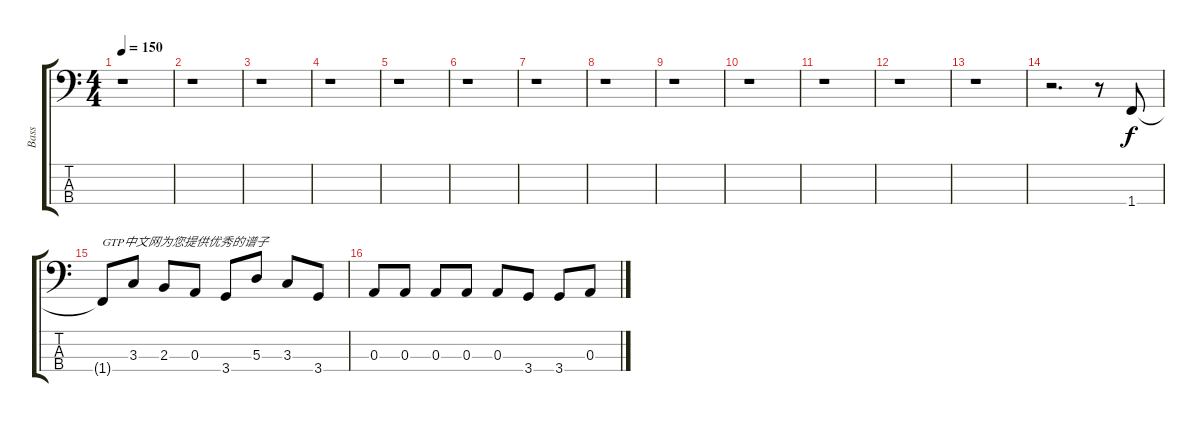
\track ("Bass" "Bass") {instrument electricbassfinger}
\staff {score tabs}
\tuning (G2 D2 A1 E1) {hide}
\ts (4 4)
\tempo 150
\clef f4
\ks c
r.1{dy f instrument electricbassfinger} |
r.1 |
r.1 |
r.1 |
r.1 |
r.1 |
r.1 |
r.1 |
r.1 |
r.1 |
r.1 |
r.1 |
r.1 |
r.2{d} r.8 1.4.8 |
1.4{t}.8{txt "GTP中文网为您提供优秀的谱子"} 3.3.8 2.3.8 0.3.8 3.4.8 5.3.8 3.3.8 3.4.8 |
0.3.8 0.3.8 0.3.8 0.3.8 0.3.8 3.4.8 3.4.8 0.3.8
